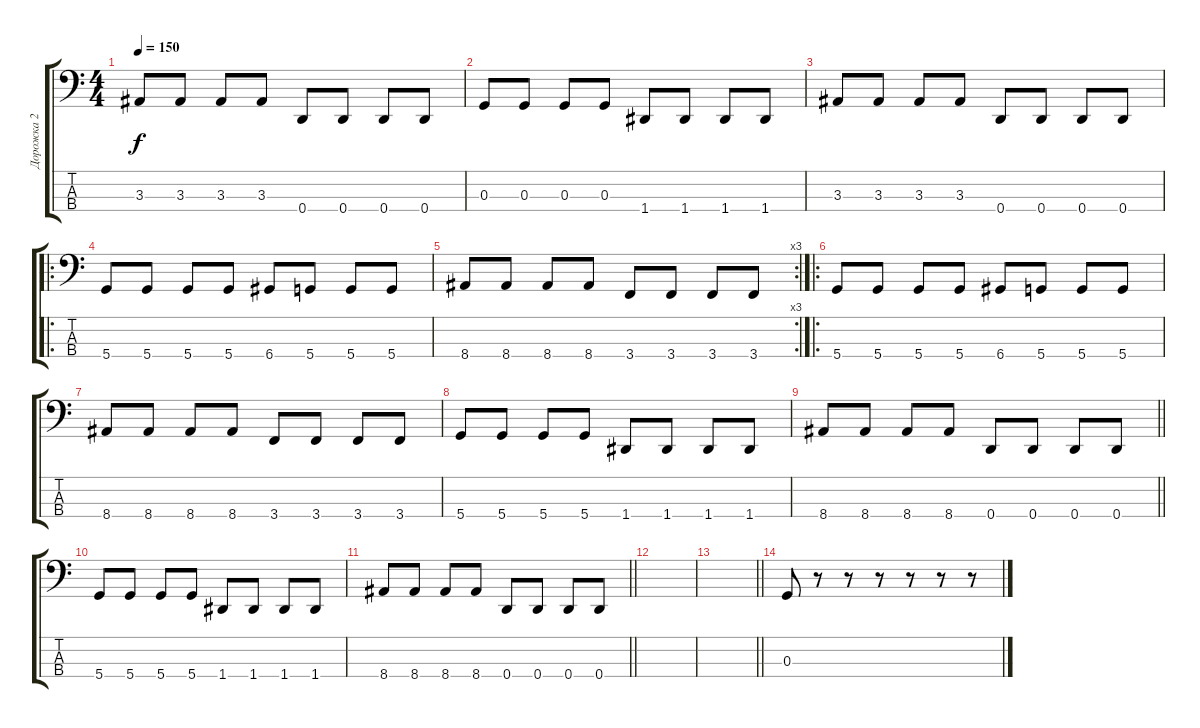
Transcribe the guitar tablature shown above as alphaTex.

\track ("Дорожка 2" "Дорожка 2") {instrument acousticguitarnylon}
\staff {score tabs}
\tuning (F2 C2 G1 D1) {hide}
\ts (4 4)
\tempo 150
\clef f4
\ks c
3.3.8{dy f} 3.3.8 3.3.8 3.3.8 0.4.8 0.4.8 0.4.8 0.4.8 |
0.3.8 0.3.8 0.3.8 0.3.8 1.4.8 1.4.8 1.4.8 1.4.8 |
3.3.8 3.3.8 3.3.8 3.3.8 0.4.8 0.4.8 0.4.8 0.4.8 |
\ro
5.4.8 5.4.8 5.4.8 5.4.8 6.4.8 5.4.8 5.4.8 5.4.8 |
\rc 3
8.4.8 8.4.8 8.4.8 8.4.8 3.4.8 3.4.8 3.4.8 3.4.8 |
\ro
5.4.8 5.4.8 5.4.8 5.4.8 6.4.8 5.4.8 5.4.8 5.4.8 |
8.4.8 8.4.8 8.4.8 8.4.8 3.4.8 3.4.8 3.4.8 3.4.8 |
5.4.8{volume 8} 5.4.8 5.4.8 5.4.8 1.4.8 1.4.8 1.4.8 1.4.8 |
\barLineRight lightlight
8.4.8 8.4.8 8.4.8 8.4.8 0.4.8 0.4.8 0.4.8 0.4.8 |
5.4.8{volume 0} 5.4.8 5.4.8 5.4.8 1.4.8 1.4.8 1.4.8 1.4.8 |
\barLineRight lightlight
8.4.8 8.4.8 8.4.8 8.4.8 0.4.8 0.4.8 0.4.8 0.4.8 |
|
\barLineRight lightlight
|
0.3.8 r.8 r.8 r.8 r.8 r.8 r.8
